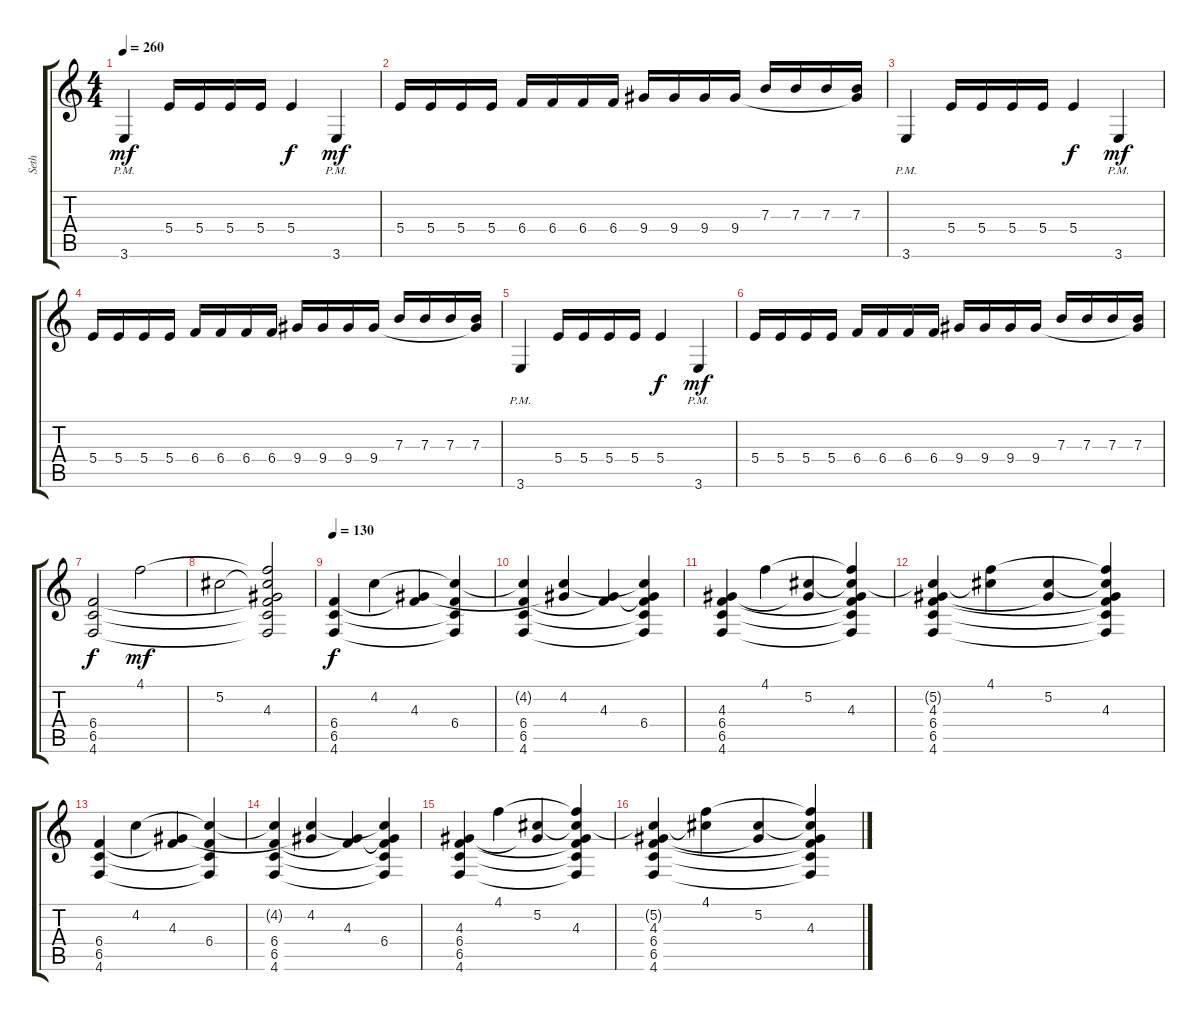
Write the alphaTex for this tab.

\track ("Seth" "Seth") {instrument distortionguitar}
\staff {score tabs}
\tuning (Db4 Ab3 E3 B2 Gb2 Db2) {hide}
\ts (4 4)
\tempo 260
\clef g2
\ks c
3.6{pm}.4{dy mf} 5.4.16 5.4.16 5.4.16 5.4.16 5.4.4{dy f} 3.6{pm}.4{dy mf} |
5.4.16 5.4.16 5.4.16 5.4.16 6.4.16 6.4.16 6.4.16 6.4.16 9.4.16 9.4.16 9.4.16 9.4.16 7.3.16 7.3.16 7.3.16 (7.3 9.4{t}).16 |
3.6{pm}.4 5.4.16 5.4.16 5.4.16 5.4.16 5.4.4{dy f} 3.6{pm}.4{dy mf} |
5.4.16 5.4.16 5.4.16 5.4.16 6.4.16 6.4.16 6.4.16 6.4.16 9.4.16 9.4.16 9.4.16 9.4.16 7.3.16 7.3.16 7.3.16 (7.3 9.4{t}).16 |
3.6{pm}.4 5.4.16 5.4.16 5.4.16 5.4.16 5.4.4{dy f} 3.6{pm}.4{dy mf} |
5.4.16 5.4.16 5.4.16 5.4.16 6.4.16 6.4.16 6.4.16 6.4.16 9.4.16 9.4.16 9.4.16 9.4.16 7.3.16 7.3.16 7.3.16 (7.3 9.4{t}).16 |
(6.4 6.5 4.6).2{dy f} 4.1.2{dy mf} |
5.2.2 (4.1{t} 5.2{t} 4.3 6.4{t} 6.5{t} 4.6{t}).2 |
\tempo 130
(6.4 6.5 4.6).4{dy f} 4.2.4 (4.3 6.4{t}).4 (4.2{t} 6.4 6.5{t} 4.6{t}).4 |
(4.2{t} 6.4 6.5 4.6).4 (4.2 4.3{t}).4 (4.3 6.4{t}).4 (4.2{t} 4.3{t} 6.4 6.5{t} 4.6{t}).4 |
(4.3 6.4 6.5 4.6).4 4.1.4 (5.2 4.3{t}).4 (4.1{t} 5.2{t} 4.3 6.4{t} 6.5{t} 4.6{t}).4 |
(5.2{t} 4.3 6.4 6.5 4.6).4 (4.1 5.2{t}).4 (5.2 4.3{t}).4 (4.1{t} 5.2{t} 4.3 6.4{t} 6.5{t} 4.6{t}).4 |
(6.4 6.5 4.6).4 4.2.4 (4.3 6.4{t}).4 (4.2{t} 6.4 6.5{t} 4.6{t}).4 |
(4.2{t} 6.4 6.5 4.6).4 (4.2 4.3{t}).4 (4.3 6.4{t}).4 (4.2{t} 4.3{t} 6.4 6.5{t} 4.6{t}).4 |
(4.3 6.4 6.5 4.6).4 4.1.4 (5.2 4.3{t}).4 (4.1{t} 5.2{t} 4.3 6.4{t} 6.5{t} 4.6{t}).4 |
(5.2{t} 4.3 6.4 6.5 4.6).4 (4.1 5.2{t}).4 (5.2 4.3{t}).4 (4.1{t} 5.2{t} 4.3 6.4{t} 6.5{t} 4.6{t}).4
